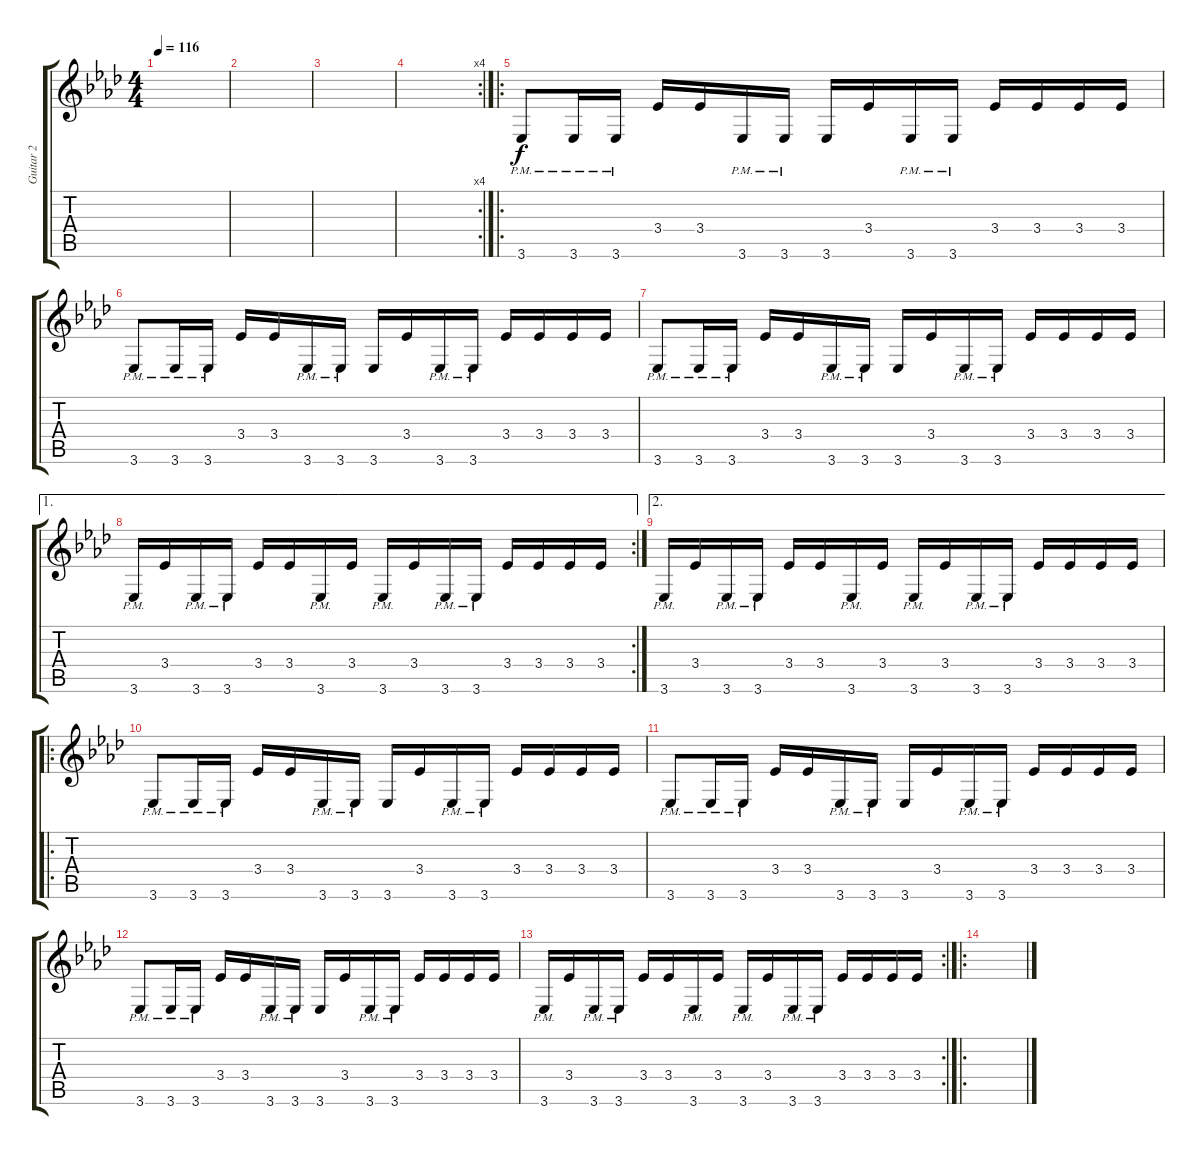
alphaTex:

\track ("Guitar 2" "Guitar 2") {instrument distortionguitar}
\staff {score tabs}
\tuning (E4 C4 G3 C3 G2 C2) {hide}
\ts (4 4)
\tempo 116
\clef g2
\ks ab
|
|
|
\rc 4
|
\ro
3.6{pm}.8 3.6{pm}.16 3.6{pm}.16 3.4.16 3.4.16 3.6{pm}.16 3.6{pm}.16 3.6.16 3.4.16 3.6{pm}.16 3.6{pm}.16 3.4.16 3.4.16 3.4.16 3.4.16 |
3.6{pm}.8 3.6{pm}.16 3.6{pm}.16 3.4.16 3.4.16 3.6{pm}.16 3.6{pm}.16 3.6.16 3.4.16 3.6{pm}.16 3.6{pm}.16 3.4.16 3.4.16 3.4.16 3.4.16 |
3.6{pm}.8 3.6{pm}.16 3.6{pm}.16 3.4.16 3.4.16 3.6{pm}.16 3.6{pm}.16 3.6.16 3.4.16 3.6{pm}.16 3.6{pm}.16 3.4.16 3.4.16 3.4.16 3.4.16 |
\ae 1
\rc 2
3.6{pm}.16 3.4.16 3.6{pm}.16 3.6{pm}.16 3.4.16 3.4.16 3.6{pm}.16 3.4.16 3.6{pm}.16 3.4.16 3.6{pm}.16 3.6{pm}.16 3.4.16 3.4.16 3.4.16 3.4.16 |
\ae 2
3.6{pm}.16 3.4.16 3.6{pm}.16 3.6{pm}.16 3.4.16 3.4.16 3.6{pm}.16 3.4.16 3.6{pm}.16 3.4.16 3.6{pm}.16 3.6{pm}.16 3.4.16 3.4.16 3.4.16 3.4.16 |
\ro
3.6{pm}.8 3.6{pm}.16 3.6{pm}.16 3.4.16 3.4.16 3.6{pm}.16 3.6{pm}.16 3.6.16 3.4.16 3.6{pm}.16 3.6{pm}.16 3.4.16 3.4.16 3.4.16 3.4.16 |
3.6{pm}.8 3.6{pm}.16 3.6{pm}.16 3.4.16 3.4.16 3.6{pm}.16 3.6{pm}.16 3.6.16 3.4.16 3.6{pm}.16 3.6{pm}.16 3.4.16 3.4.16 3.4.16 3.4.16 |
3.6{pm}.8 3.6{pm}.16 3.6{pm}.16 3.4.16 3.4.16 3.6{pm}.16 3.6{pm}.16 3.6.16 3.4.16 3.6{pm}.16 3.6{pm}.16 3.4.16 3.4.16 3.4.16 3.4.16 |
\rc 2
3.6{pm}.16 3.4.16 3.6{pm}.16 3.6{pm}.16 3.4.16 3.4.16 3.6{pm}.16 3.4.16 3.6{pm}.16 3.4.16 3.6{pm}.16 3.6{pm}.16 3.4.16 3.4.16 3.4.16 3.4.16 |
\ro
